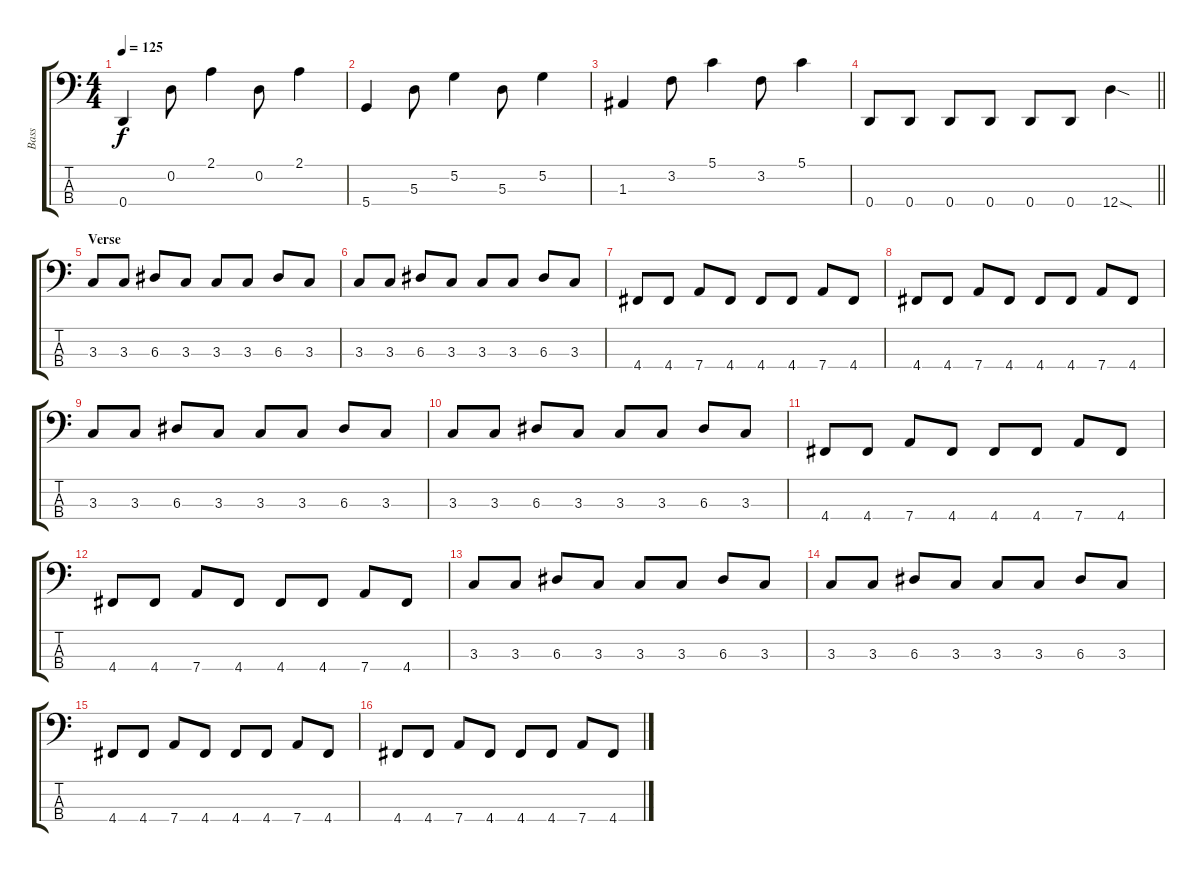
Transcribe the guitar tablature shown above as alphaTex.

\track ("Bass" "Bass") {instrument electricbasspick}
\staff {score tabs}
\tuning (G2 D2 A1 D1) {hide}
\ts (4 4)
\tempo 125
\clef f4
\ks c
0.4.4{dy f} 0.2.8 2.1.4 0.2.8 2.1.4 |
5.4.4 5.3.8 5.2.4 5.3.8 5.2.4 |
1.3.4 3.2.8 5.1.4 3.2.8 5.1.4 |
\barLineRight lightlight
0.4.8 0.4.8 0.4.8 0.4.8 0.4.8 0.4.8 12.4{sod}.4 |
\section ("" "Verse")
3.3.8 3.3.8 6.3.8 3.3.8 3.3.8 3.3.8 6.3.8 3.3.8 |
3.3.8 3.3.8 6.3.8 3.3.8 3.3.8 3.3.8 6.3.8 3.3.8 |
4.4.8 4.4.8 7.4.8 4.4.8 4.4.8 4.4.8 7.4.8 4.4.8 |
4.4.8 4.4.8 7.4.8 4.4.8 4.4.8 4.4.8 7.4.8 4.4.8 |
3.3.8 3.3.8 6.3.8 3.3.8 3.3.8 3.3.8 6.3.8 3.3.8 |
3.3.8 3.3.8 6.3.8 3.3.8 3.3.8 3.3.8 6.3.8 3.3.8 |
4.4.8 4.4.8 7.4.8 4.4.8 4.4.8 4.4.8 7.4.8 4.4.8 |
4.4.8 4.4.8 7.4.8 4.4.8 4.4.8 4.4.8 7.4.8 4.4.8 |
3.3.8 3.3.8 6.3.8 3.3.8 3.3.8 3.3.8 6.3.8 3.3.8 |
3.3.8 3.3.8 6.3.8 3.3.8 3.3.8 3.3.8 6.3.8 3.3.8 |
4.4.8 4.4.8 7.4.8 4.4.8 4.4.8 4.4.8 7.4.8 4.4.8 |
4.4.8 4.4.8 7.4.8 4.4.8 4.4.8 4.4.8 7.4.8 4.4.8
